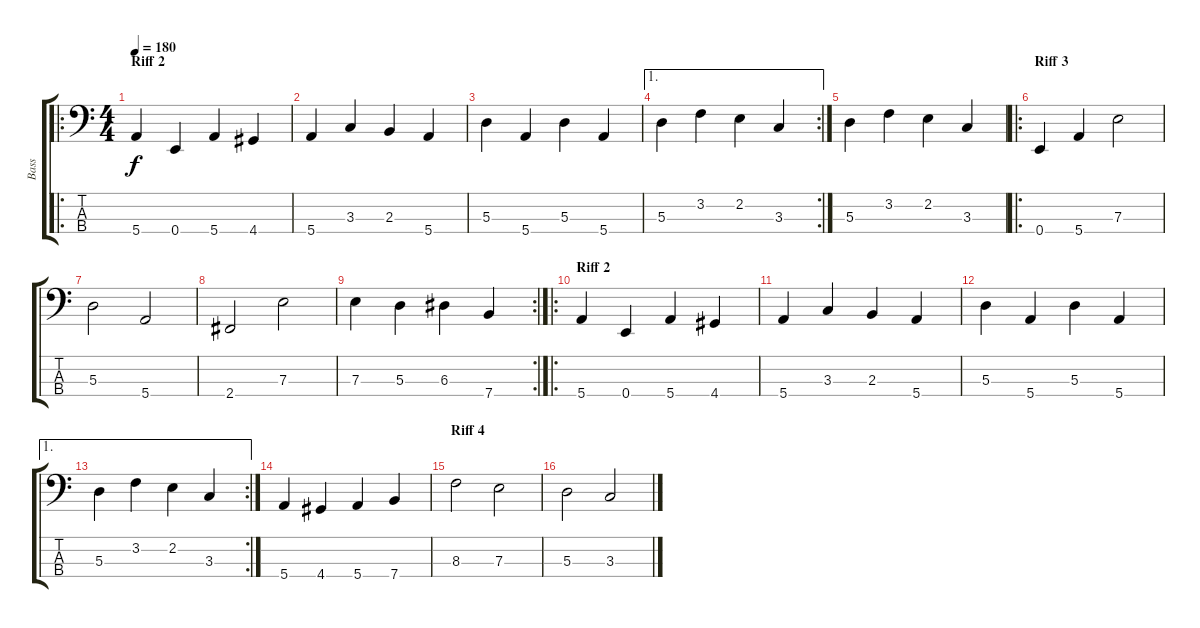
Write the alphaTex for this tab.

\track ("Bass" "Bass") {instrument electricbassfinger}
\staff {score tabs}
\tuning (G2 D2 A1 E1) {hide}
\ro
\ts (4 4)
\section ("" "Riff 2")
\tempo 180
\clef f4
\ks c
5.4.4{dy f} 0.4.4 5.4.4 4.4.4 |
5.4.4 3.3.4 2.3.4 5.4.4 |
5.3.4 5.4.4 5.3.4 5.4.4 |
\ae 1
\rc 2
5.3.4 3.2.4 2.2.4 3.3.4 |
5.3.4 3.2.4 2.2.4 3.3.4 |
\ro
\section ("" "Riff 3")
0.4.4 5.4.4 7.3.2 |
5.3.2 5.4.2 |
2.4.2 7.3.2 |
\rc 2
7.3.4 5.3.4 6.3.4 7.4.4 |
\ro
\section ("" "Riff 2")
5.4.4 0.4.4 5.4.4 4.4.4 |
5.4.4 3.3.4 2.3.4 5.4.4 |
5.3.4 5.4.4 5.3.4 5.4.4 |
\ae 1
\rc 2
5.3.4 3.2.4 2.2.4 3.3.4 |
5.4.4 4.4.4 5.4.4 7.4.4 |
\section ("" "Riff 4")
8.3.2 7.3.2 |
5.3.2 3.3.2
